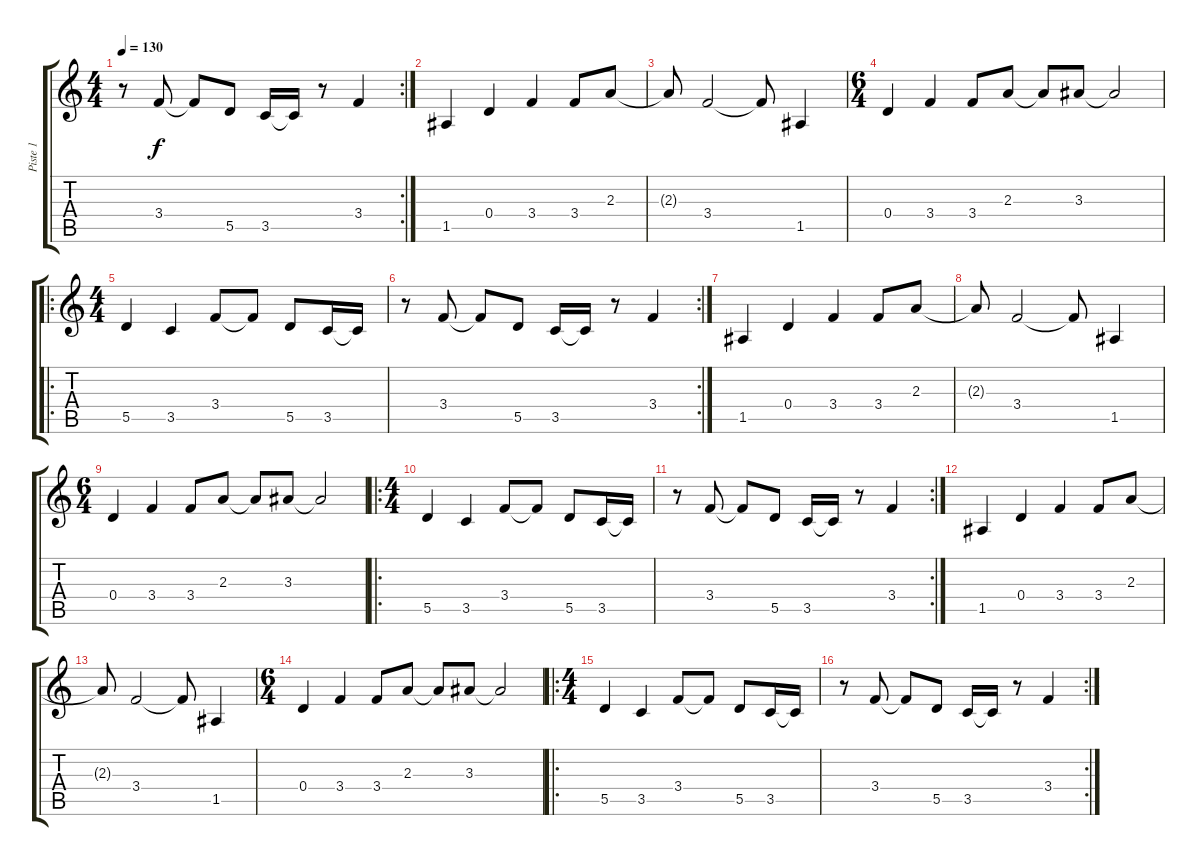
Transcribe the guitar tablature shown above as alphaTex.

\track ("Piste 1" "Piste 1") {instrument electricguitarclean}
\staff {score tabs}
\tuning (E4 B3 G3 D3 A2 D2) {hide}
\rc 2
\ts (4 4)
\tempo 130
\clef g2
\ks c
r.8{dy f} 3.4.8 3.4{t}.8 5.5.8 3.5.16 3.5{t}.16 r.8 3.4.4 |
1.5.4 0.4.4 3.4.4 3.4.8 2.3.8 |
2.3{t}.8 3.4.2 3.4{t}.8 1.5.4 |
\ts (6 4)
0.4.4 3.4.4 3.4.8 2.3.8 2.3{t}.8 3.3.8 3.3{t}.2 |
\ro
\ts (4 4)
5.5.4 3.5.4 3.4.8 3.4{t}.8 5.5.8 3.5.16 3.5{t}.16 |
\rc 2
r.8 3.4.8 3.4{t}.8 5.5.8 3.5.16 3.5{t}.16 r.8 3.4.4 |
1.5.4 0.4.4 3.4.4 3.4.8 2.3.8 |
2.3{t}.8 3.4.2 3.4{t}.8 1.5.4 |
\ts (6 4)
0.4.4 3.4.4 3.4.8 2.3.8 2.3{t}.8 3.3.8 3.3{t}.2 |
\ro
\ts (4 4)
5.5.4 3.5.4 3.4.8 3.4{t}.8 5.5.8 3.5.16 3.5{t}.16 |
\rc 2
r.8 3.4.8 3.4{t}.8 5.5.8 3.5.16 3.5{t}.16 r.8 3.4.4 |
1.5.4 0.4.4 3.4.4 3.4.8 2.3.8 |
2.3{t}.8 3.4.2 3.4{t}.8 1.5.4 |
\ts (6 4)
0.4.4 3.4.4 3.4.8 2.3.8 2.3{t}.8 3.3.8 3.3{t}.2 |
\ro
\ts (4 4)
5.5.4 3.5.4 3.4.8 3.4{t}.8 5.5.8 3.5.16 3.5{t}.16 |
\rc 2
r.8 3.4.8 3.4{t}.8 5.5.8 3.5.16 3.5{t}.16 r.8 3.4.4
